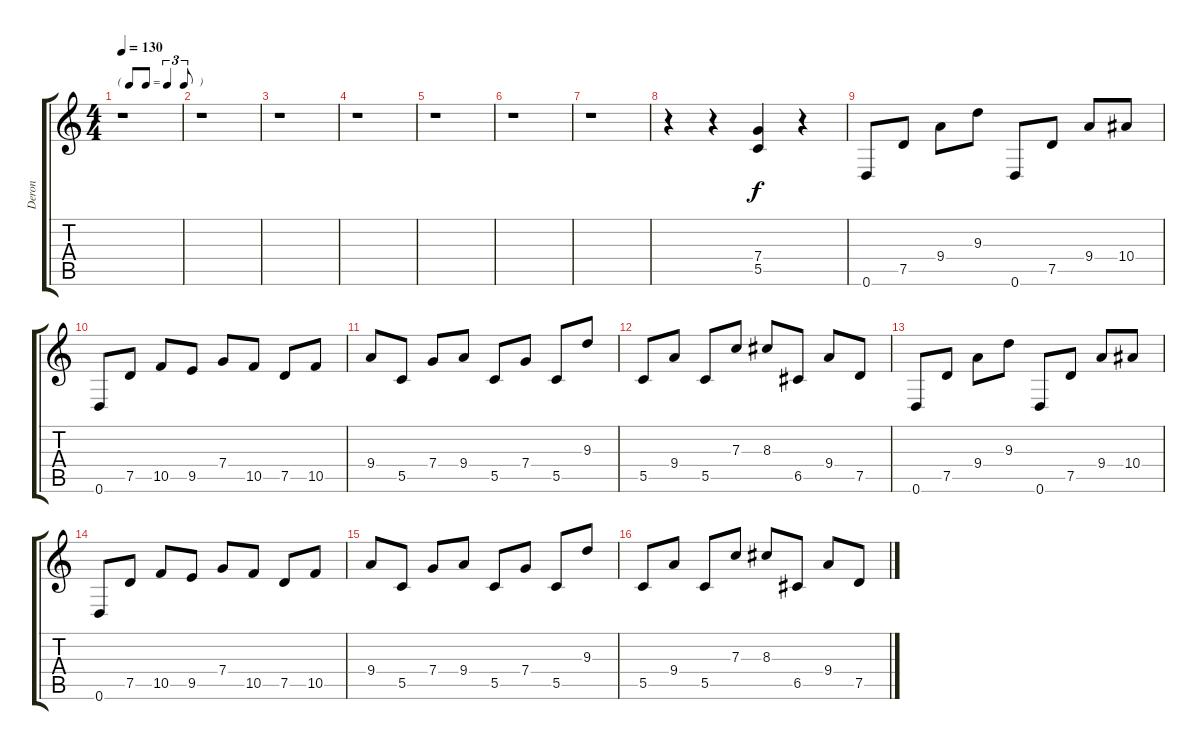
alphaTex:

\track ("Deron" "Deron") {instrument distortionguitar}
\staff {score tabs}
\tuning (D4 A3 F3 C3 G2 D2) {hide}
\ts (4 4)
\tf triplet8th
\tempo 130
\clef g2
\ks c
r.1{dy f} |
r.1 |
r.1 |
r.1 |
r.1 |
r.1 |
r.1 |
r.4 r.4 (7.4 5.5).4 r.4 |
0.6.8 7.5.8 9.4.8 9.3.8 0.6.8 7.5.8 9.4.8 10.4.8 |
0.6.8 7.5.8 10.5.8 9.5.8 7.4.8 10.5.8 7.5.8 10.5.8 |
9.4.8 5.5.8 7.4.8 9.4.8 5.5.8 7.4.8 5.5.8 9.3.8 |
5.5.8 9.4.8 5.5.8 7.3.8 8.3.8 6.5.8 9.4.8 7.5.8 |
0.6.8 7.5.8 9.4.8 9.3.8 0.6.8 7.5.8 9.4.8 10.4.8 |
0.6.8 7.5.8 10.5.8 9.5.8 7.4.8 10.5.8 7.5.8 10.5.8 |
9.4.8 5.5.8 7.4.8 9.4.8 5.5.8 7.4.8 5.5.8 9.3.8 |
5.5.8 9.4.8 5.5.8 7.3.8 8.3.8 6.5.8 9.4.8 7.5.8
